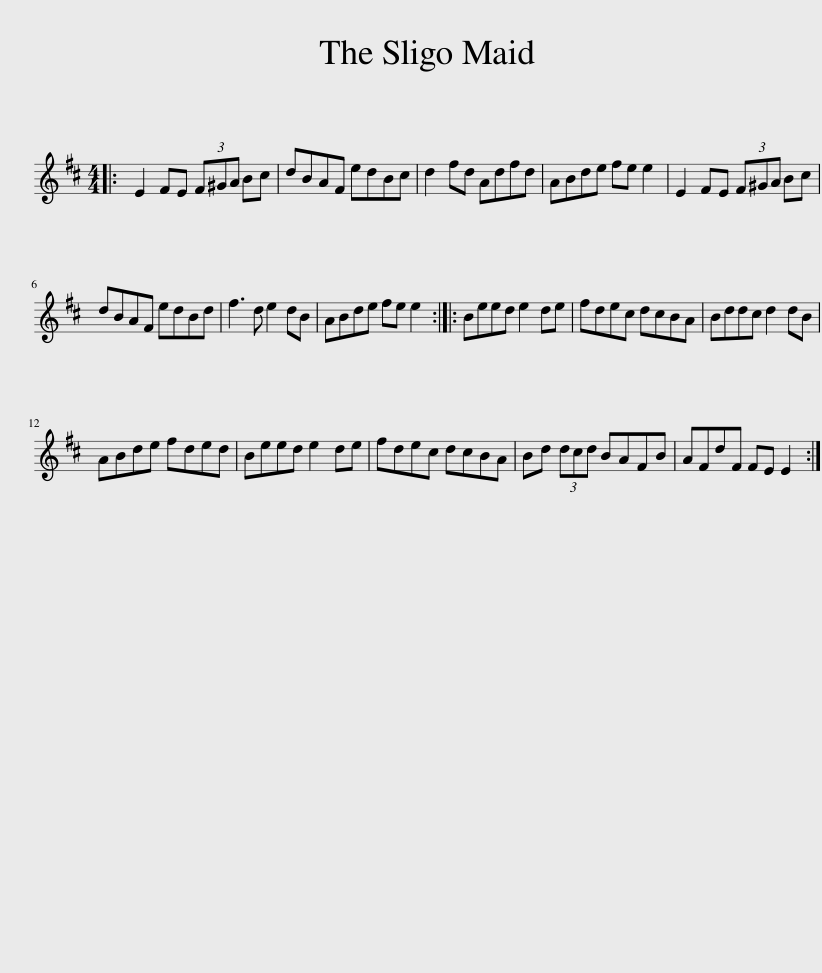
X:1
L:1/8
M:4/4
I:linebreak $
K:D
V:1 treble
V:1
|: E2 FE (3F^GA Bc | dBAF edBc | d2 fd Adfd | ABde fe e2 | E2 FE (3F^GA Bc |$ %5
 dBAF edBd | f3 d e2 dB | ABde fe e2 :: Beed e2 de | fdec dcBA | %10
 Bddc d2 dB |$ ABde fded | Beed e2 de | fdec dcBA | Bd (3dcd BAFB | %15
 AFdF FE E2 :| %16
